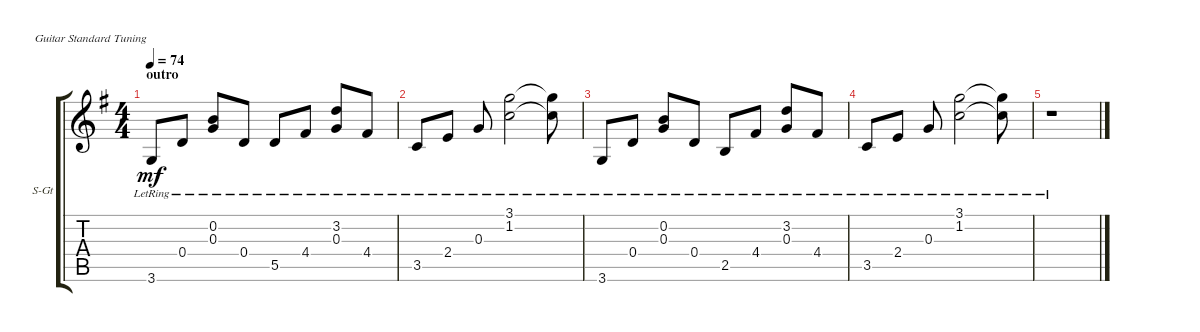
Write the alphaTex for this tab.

\defaultSystemsLayout 4
\bracketExtendMode groupsimilarinstruments
\firstSystemTrackNameOrientation horizontal
\otherSystemsTrackNameOrientation horizontal
\track ("Steel Guitar" "S-Gt") {instrument acousticguitarsteel}
\staff {score tabs}
\tuning (E4 B3 G3 D3 A2 E2)
\ts (4 4)
\section ("" "outro")
\tempo 74
\clef g2
\ks g
3.6{lr}.8{dy mf} 0.4{lr}.8 (0.3{lr} 0.2{lr}).8 0.4{lr}.8 5.5{lr}.8 4.4{lr}.8 (0.3{lr} 3.2{lr}).8 4.4{lr}.8 |
3.5{lr}.8 2.4{lr}.8 0.3{lr}.8 (1.2{lr} 3.1{lr}).2 (1.2{lr t} 3.1{lr t}).8 |
3.6{lr}.8 0.4{lr}.8 (0.3{lr} 0.2{lr}).8 0.4{lr}.8 2.5{lr}.8 4.4{lr}.8 (0.3{lr} 3.2{lr}).8 4.4{lr}.8 |
3.5{lr}.8 2.4{lr}.8 0.3{lr}.8 (1.2{lr} 3.1{lr}).2 (1.2{lr t} 3.1{lr t}).8 |
r.1
